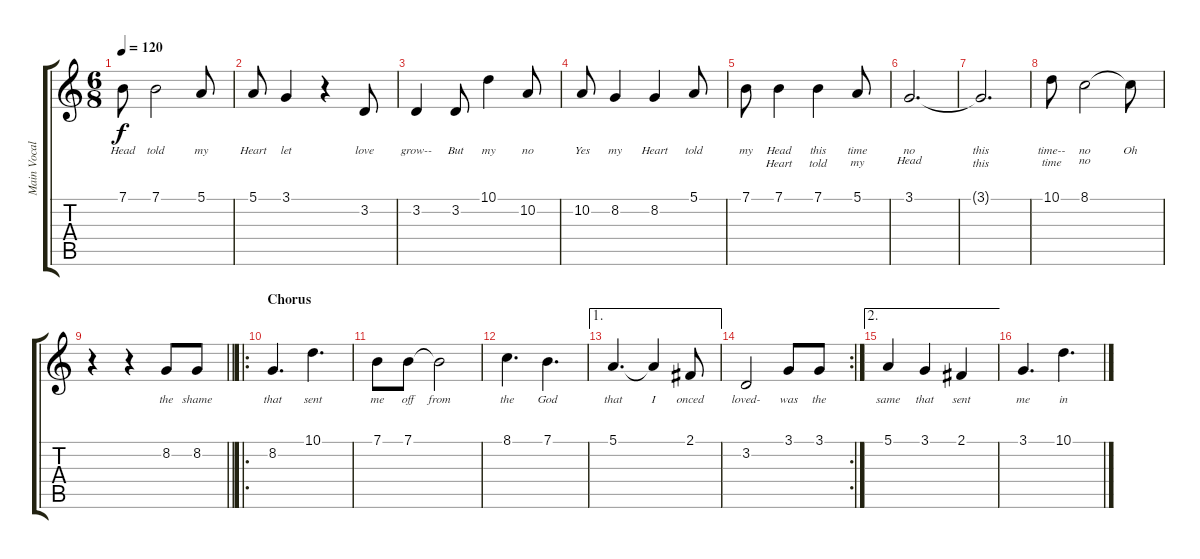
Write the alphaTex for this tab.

\track ("Main Vocals" "Main Vocal") {instrument choiraahs}
\staff {score tabs}
\tuning (E4 B3 G3 D3 A2 E2) {hide}
\ts (6 8)
\tempo 120
\clef g2
\ks c
7.1.8{lyrics (0 "Head") lyrics (1 "") lyrics (2 "") lyrics (3 "") lyrics (4 "") dy f} 7.1.2{lyrics (0 "told") lyrics (1 "") lyrics (2 "") lyrics (3 "") lyrics (4 "")} 5.1.8{lyrics (0 "my") lyrics (1 "") lyrics (2 "") lyrics (3 "") lyrics (4 "")} |
5.1.8{lyrics (0 "Heart") lyrics (1 "") lyrics (2 "") lyrics (3 "") lyrics (4 "")} 3.1.4{lyrics (0 "let") lyrics (1 "") lyrics (2 "") lyrics (3 "") lyrics (4 "")} r.4 3.2.8{lyrics (0 "love") lyrics (1 "") lyrics (2 "") lyrics (3 "") lyrics (4 "")} |
3.2.4{lyrics (0 "grow--") lyrics (1 "") lyrics (2 "") lyrics (3 "") lyrics (4 "")} 3.2.8{lyrics (0 "But") lyrics (1 "") lyrics (2 "") lyrics (3 "") lyrics (4 "")} 10.1.4{lyrics (0 "my") lyrics (1 "") lyrics (2 "") lyrics (3 "") lyrics (4 "")} 10.2.8{lyrics (0 "no") lyrics (1 "") lyrics (2 "") lyrics (3 "") lyrics (4 "")} |
10.2.8{lyrics (0 "Yes") lyrics (1 "") lyrics (2 "") lyrics (3 "") lyrics (4 "")} 8.2.4{lyrics (0 "my") lyrics (1 "") lyrics (2 "") lyrics (3 "") lyrics (4 "")} 8.2.4{lyrics (0 "Heart") lyrics (1 "") lyrics (2 "") lyrics (3 "") lyrics (4 "")} 5.1.8{lyrics (0 "told") lyrics (1 "") lyrics (2 "") lyrics (3 "") lyrics (4 "")} |
7.1.8{lyrics (0 "my") lyrics (1 "") lyrics (2 "") lyrics (3 "") lyrics (4 "")} 7.1.4{lyrics (0 "Head") lyrics (1 "Heart") lyrics (2 "") lyrics (3 "") lyrics (4 "")} 7.1.4{lyrics (0 "this") lyrics (1 "told") lyrics (2 "") lyrics (3 "") lyrics (4 "")} 5.1.8{lyrics (0 "time") lyrics (1 "my") lyrics (2 "") lyrics (3 "") lyrics (4 "")} |
3.1.2{d lyrics (0 "no") lyrics (1 "Head") lyrics (2 "") lyrics (3 "") lyrics (4 "")} |
3.1{t}.2{d lyrics (0 "this") lyrics (1 "this") lyrics (2 "") lyrics (3 "") lyrics (4 "")} |
10.1.8{lyrics (0 "time--") lyrics (1 "time") lyrics (2 "") lyrics (3 "") lyrics (4 "")} 8.1.2{lyrics (0 "no") lyrics (1 "no") lyrics (2 "") lyrics (3 "") lyrics (4 "")} 8.1{t}.8{lyrics (0 "Oh") lyrics (1 "") lyrics (2 "") lyrics (3 "") lyrics (4 "")} |
\barLineRight lightlight
r.4 r.4 8.2.8{lyrics (0 "the") lyrics (1 "") lyrics (2 "") lyrics (3 "") lyrics (4 "")} 8.2.8{lyrics (0 "shame") lyrics (1 "") lyrics (2 "") lyrics (3 "") lyrics (4 "")} |
\ro
\section ("" "Chorus")
8.2.4{d lyrics (0 "that") lyrics (1 "") lyrics (2 "") lyrics (3 "") lyrics (4 "")} 10.1.4{d lyrics (0 "sent") lyrics (1 "") lyrics (2 "") lyrics (3 "") lyrics (4 "")} |
7.1.8{lyrics (0 "me") lyrics (1 "") lyrics (2 "") lyrics (3 "") lyrics (4 "")} 7.1.8{lyrics (0 "off") lyrics (1 "") lyrics (2 "") lyrics (3 "") lyrics (4 "")} 7.1{t}.2{lyrics (0 "from") lyrics (1 "") lyrics (2 "") lyrics (3 "") lyrics (4 "")} |
8.1.4{d lyrics (0 "the") lyrics (1 "") lyrics (2 "") lyrics (3 "") lyrics (4 "")} 7.1.4{d lyrics (0 "God") lyrics (1 "") lyrics (2 "") lyrics (3 "") lyrics (4 "")} |
\ae 1
5.1.4{d lyrics (0 "that") lyrics (1 "") lyrics (2 "") lyrics (3 "") lyrics (4 "")} 5.1{t}.4{lyrics (0 "I") lyrics (1 "") lyrics (2 "") lyrics (3 "") lyrics (4 "")} 2.1.8{lyrics (0 "onced") lyrics (1 "") lyrics (2 "") lyrics (3 "") lyrics (4 "")} |
\rc 2
3.2.2{lyrics (0 "loved-") lyrics (1 "") lyrics (2 "") lyrics (3 "") lyrics (4 "")} 3.1.8{lyrics (0 "was") lyrics (1 "") lyrics (2 "") lyrics (3 "") lyrics (4 "")} 3.1.8{lyrics (0 "the") lyrics (1 "") lyrics (2 "") lyrics (3 "") lyrics (4 "")} |
\ae 2
5.1.4{lyrics (0 "same") lyrics (1 "") lyrics (2 "") lyrics (3 "") lyrics (4 "")} 3.1.4{lyrics (0 "that") lyrics (1 "") lyrics (2 "") lyrics (3 "") lyrics (4 "")} 2.1.4{lyrics (0 "sent") lyrics (1 "") lyrics (2 "") lyrics (3 "") lyrics (4 "")} |
3.1.4{d lyrics (0 "me") lyrics (1 "") lyrics (2 "") lyrics (3 "") lyrics (4 "")} 10.1.4{d lyrics (0 "in") lyrics (1 "") lyrics (2 "") lyrics (3 "") lyrics (4 "")}
